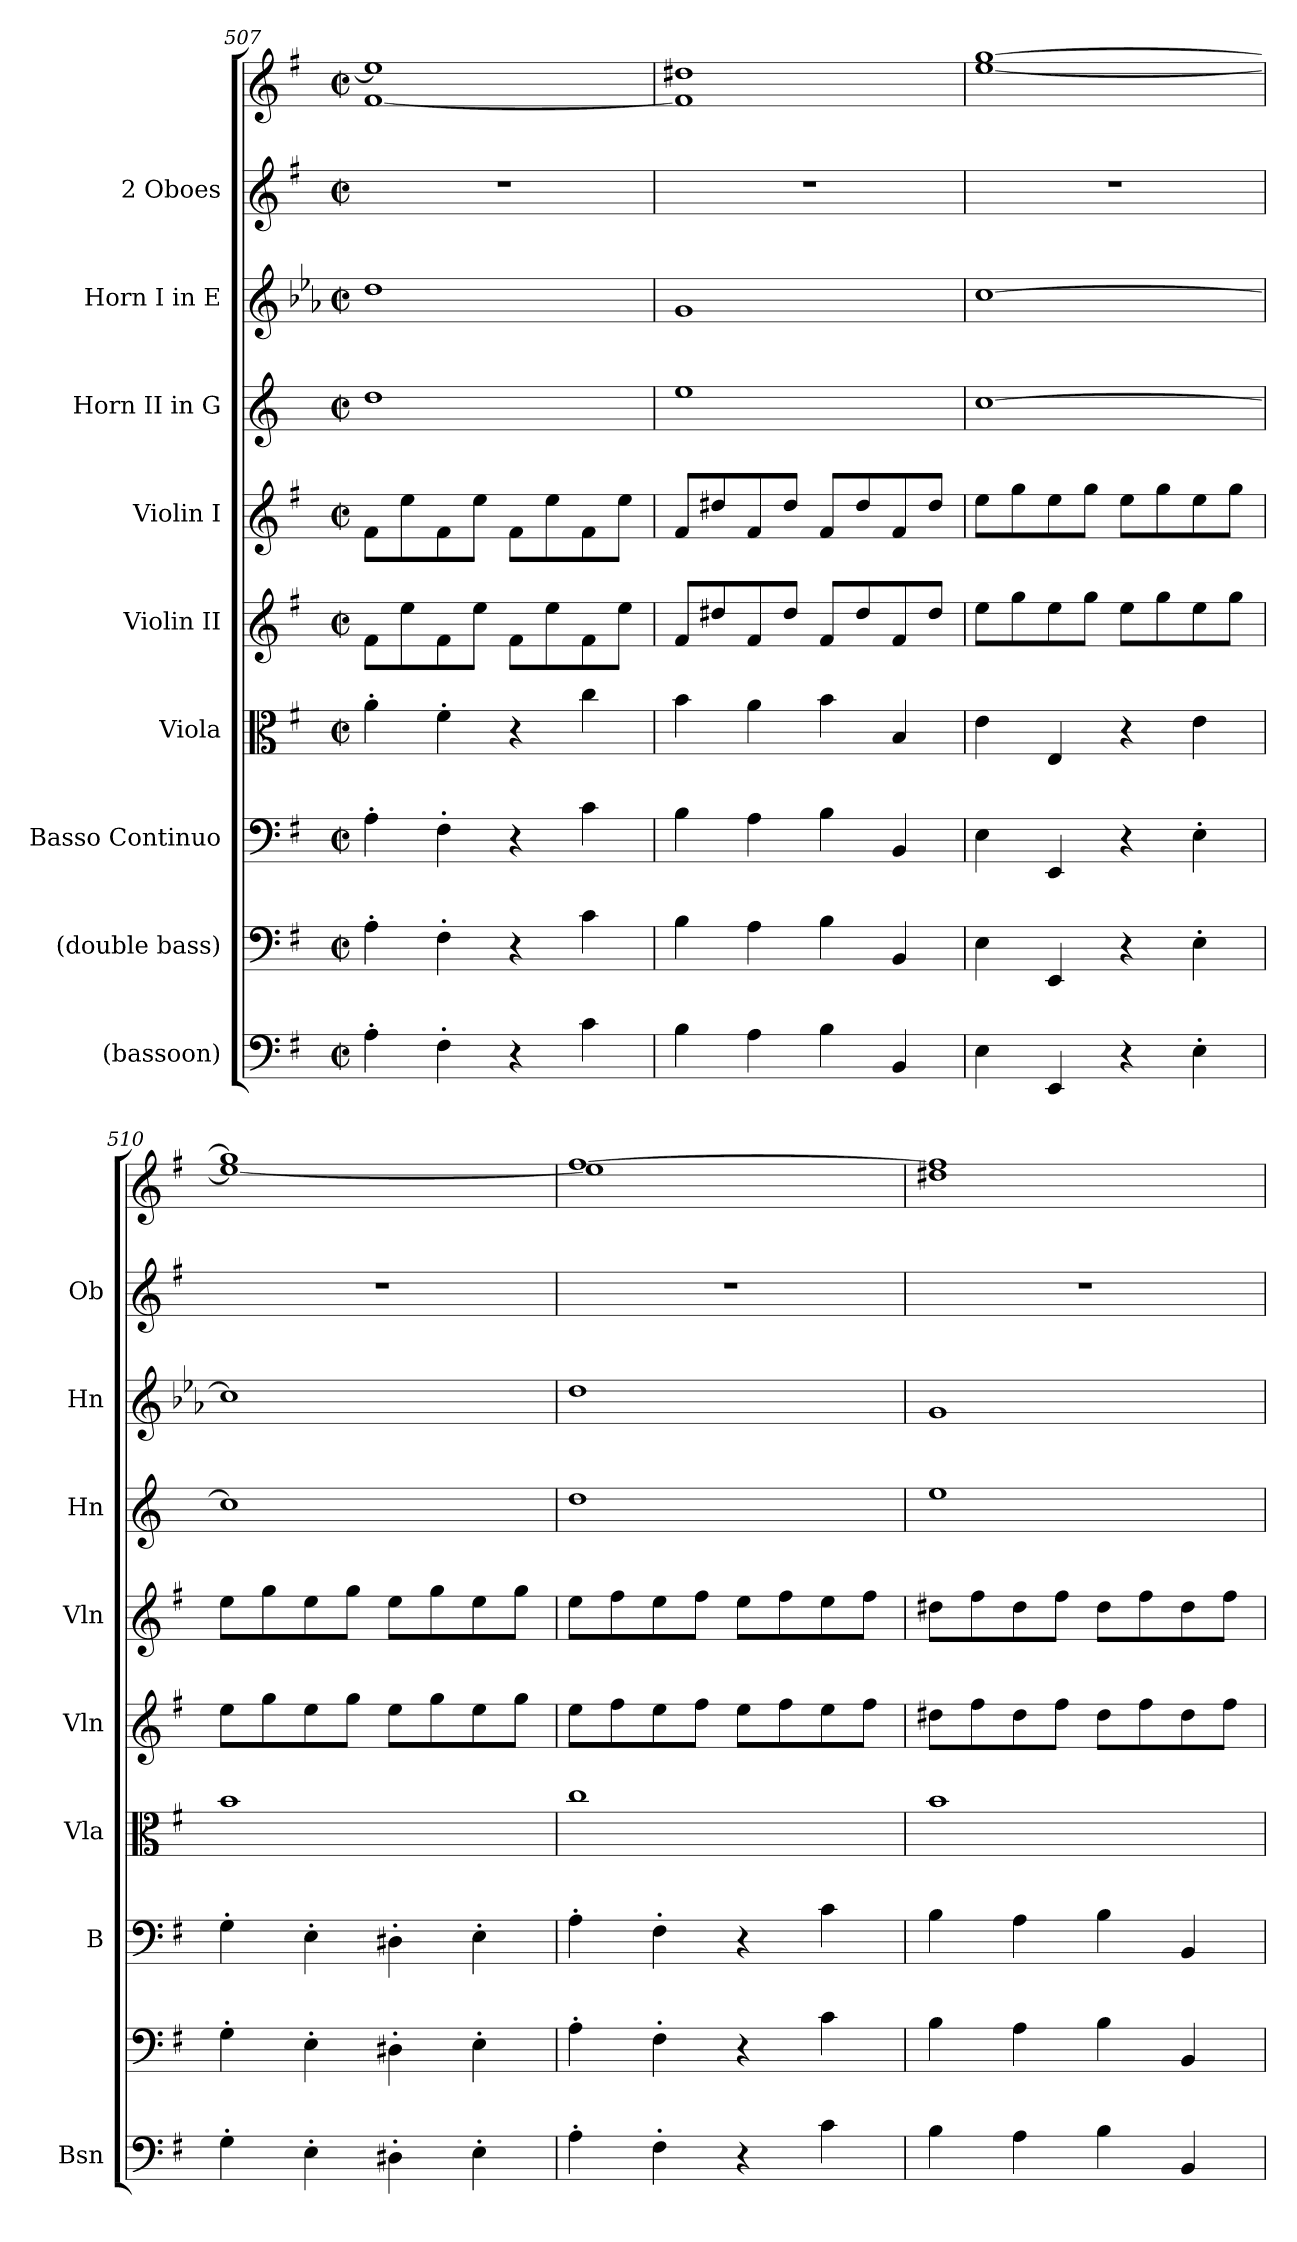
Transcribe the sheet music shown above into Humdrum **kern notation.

**kern	**kern	**kern	**kern	**kern	**kern	**kern	**kern	**kern	**kern
*part9	*part8	*part7	*part6	*part5	*part4	*part3	*part2	*part1	*part1
*staff10	*staff9	*staff8	*staff7	*staff6	*staff5	*staff4	*staff3	*staff2	*staff1
*I"(bassoon)	*I"(double bass)	*I"Basso Continuo	*I"Viola	*I"Violin II	*I"Violin I	*I"Horn II in G	*I"Horn I in E	*I"2 Oboes	*
*I'Bsn	*	*I'B	*I'Vla	*I'Vln	*I'Vln	*I'Hn	*I'Hn	*I'Ob	*
*clefF4	*clefF4	*clefF4	*clefC3	*clefG2	*clefG2	*clefG2	*clefG2	*clefG2	*clefG2
*	*	*	*	*	*	*ITrd3c5	*ITrd5c8	*	*
*k[f#]	*k[f#]	*k[f#]	*k[f#]	*k[f#]	*k[f#]	*k[f#]	*k[f#]	*k[f#]	*k[f#]
*M2/2	*M2/2	*M2/2	*M2/2	*M2/2	*M2/2	*M2/2	*M2/2	*M2/2	*M2/2
*met(c|)	*met(c|)	*met(c|)	*met(c|)	*met(c|)	*met(c|)	*met(c|)	*met(c|)	*met(c|)	*met(c|)
=507	=507	=507	=507	=507	=507	=507	=507	=507	=507
*	*	*	*	*	*	*	*	*	*^
4A'	4A'	4A'	4a'	8f#L	8f#L	1a	1f#	1r	1ee]	[1f#
.	.	.	.	8ee	8ee	.	.	.	.	.
4F#'	4F#'	4F#'	4f#'	8f#	8f#	.	.	.	.	.
.	.	.	.	8eeJ	8eeJ	.	.	.	.	.
4r	4r	4r	4r	8f#L	8f#L	.	.	.	.	.
.	.	.	.	8ee	8ee	.	.	.	.	.
4c	4c	4c	4cc	8f#	8f#	.	.	.	.	.
.	.	.	.	8eeJ	8eeJ	.	.	.	.	.
=508	=508	=508	=508	=508	=508	=508	=508	=508	=508	=508
4B	4B	4B	4b	8f#L	8f#L	1b	1B	1r	1dd#X	1f#]
.	.	.	.	8dd#X	8dd#X	.	.	.	.	.
4A	4A	4A	4a	8f#	8f#	.	.	.	.	.
.	.	.	.	8dd#J	8dd#J	.	.	.	.	.
4B	4B	4B	4b	8f#L	8f#L	.	.	.	.	.
.	.	.	.	8dd#	8dd#	.	.	.	.	.
4BB	4BB	4BB	4B	8f#	8f#	.	.	.	.	.
.	.	.	.	8dd#J	8dd#J	.	.	.	.	.
=509	=509	=509	=509	=509	=509	=509	=509	=509	=509	=509
4E	4E	4E	4e	8eeL	8eeL	[1g	[1e	1r	[1gg	[1ee
.	.	.	.	8gg	8gg	.	.	.	.	.
4EE	4EE	4EE	4E	8ee	8ee	.	.	.	.	.
.	.	.	.	8ggJ	8ggJ	.	.	.	.	.
4r	4r	4r	4r	8eeL	8eeL	.	.	.	.	.
.	.	.	.	8gg	8gg	.	.	.	.	.
4E'	4E'	4E'	4e	8ee	8ee	.	.	.	.	.
.	.	.	.	8ggJ	8ggJ	.	.	.	.	.
=510	=510	=510	=510	=510	=510	=510	=510	=510	=510	=510
4G'	4G'	4G'	1b	8eeL	8eeL	1g]	1e]	1r	1gg]	1ee_
.	.	.	.	8gg	8gg	.	.	.	.	.
4E'	4E'	4E'	.	8ee	8ee	.	.	.	.	.
.	.	.	.	8ggJ	8ggJ	.	.	.	.	.
4D#X'	4D#X'	4D#X'	.	8eeL	8eeL	.	.	.	.	.
.	.	.	.	8gg	8gg	.	.	.	.	.
4E'	4E'	4E'	.	8ee	8ee	.	.	.	.	.
.	.	.	.	8ggJ	8ggJ	.	.	.	.	.
=511	=511	=511	=511	=511	=511	=511	=511	=511	=511	=511
4A'	4A'	4A'	1cc	8eeL	8eeL	1a	1f#	1r	[1ff#	1ee]
.	.	.	.	8ff#	8ff#	.	.	.	.	.
4F#'	4F#'	4F#'	.	8ee	8ee	.	.	.	.	.
.	.	.	.	8ff#J	8ff#J	.	.	.	.	.
4r	4r	4r	.	8eeL	8eeL	.	.	.	.	.
.	.	.	.	8ff#	8ff#	.	.	.	.	.
4c	4c	4c	.	8ee	8ee	.	.	.	.	.
.	.	.	.	8ff#J	8ff#J	.	.	.	.	.
=512	=512	=512	=512	=512	=512	=512	=512	=512	=512	=512
4B	4B	4B	1b	8dd#XL	8dd#XL	1b	1B	1r	1ff#]	1dd#X
.	.	.	.	8ff#	8ff#	.	.	.	.	.
4A	4A	4A	.	8dd#	8dd#	.	.	.	.	.
.	.	.	.	8ff#J	8ff#J	.	.	.	.	.
4B	4B	4B	.	8dd#L	8dd#L	.	.	.	.	.
.	.	.	.	8ff#	8ff#	.	.	.	.	.
4BB	4BB	4BB	.	8dd#	8dd#	.	.	.	.	.
.	.	.	.	8ff#J	8ff#J	.	.	.	.	.
*	*	*	*	*	*	*	*	*	*v	*v
=	=	=	=	=	=	=	=	=	=
*-	*-	*-	*-	*-	*-	*-	*-	*-	*-
